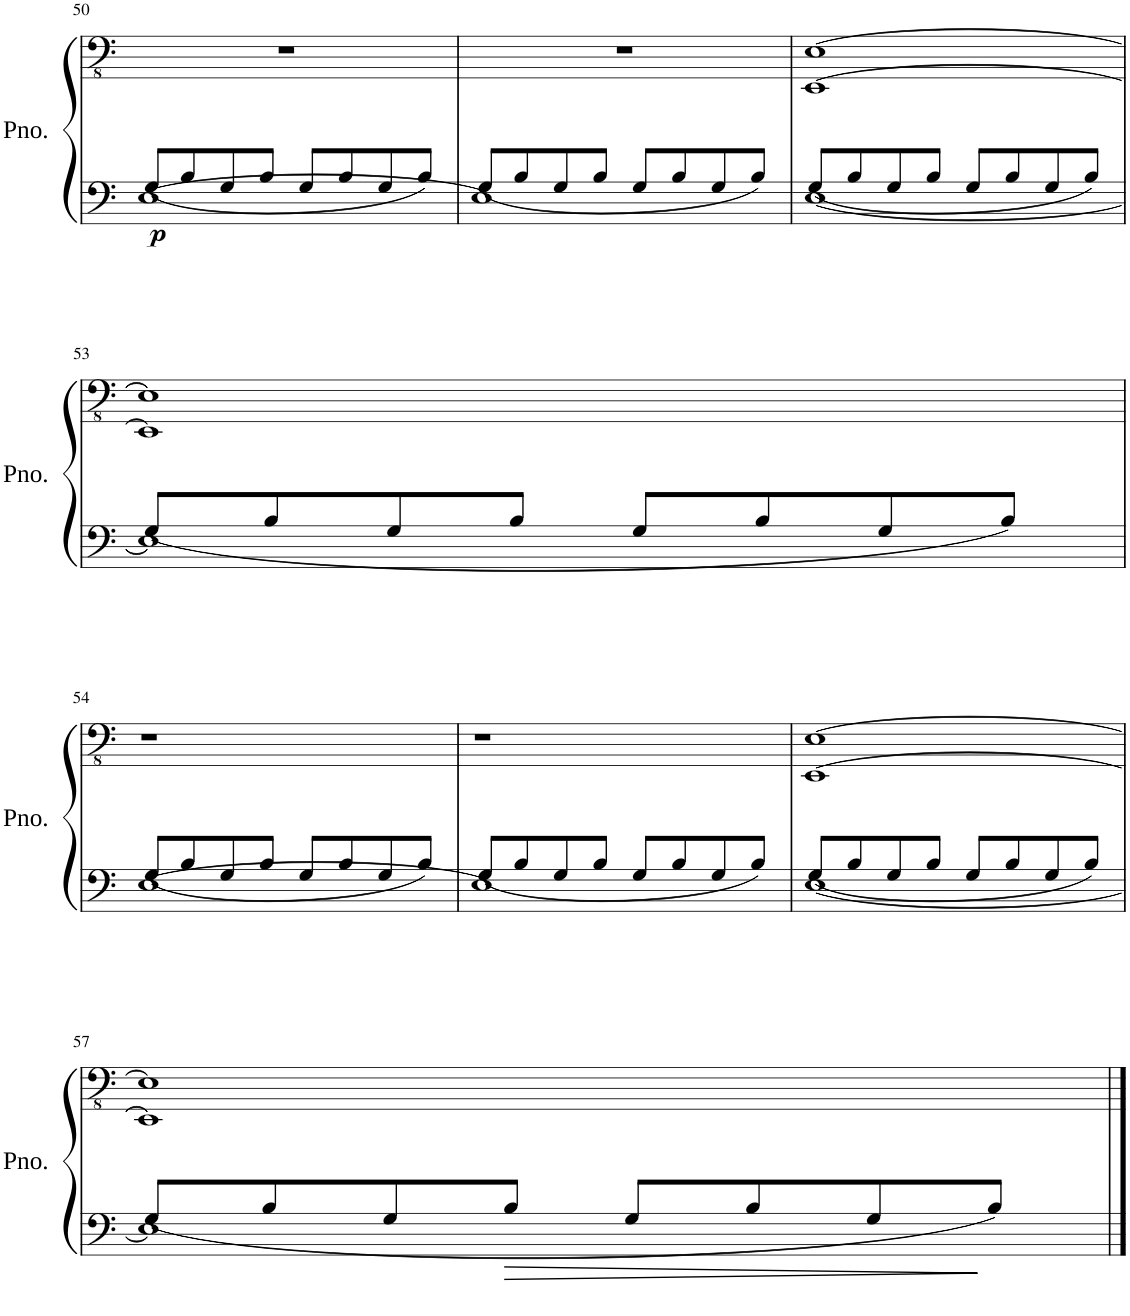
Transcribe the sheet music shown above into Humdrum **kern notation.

**kern	**kern	**dynam
*part1	*part1	*part1
*staff2	*staff1	*staff1/2
*I"Piano	*	*
*I'Pno.	*	*
!!LO:PB:g=z
*clefF4	*clefFv4	*
*k[]	*k[]	*
*M4/4	*M4/4	*
=50	=50	=50
*^	*	*
!	!	!	!LO:DY:b=2
[1E	8G/L	1r	p
.	8B/	.	.
.	8G/	.	.
.	8B/J	.	.
.	8G/L	.	.
.	8B/	.	.
.	8G/	.	.
.	8B/J	.	.
=51	=51	=51	=51
1E]	8G/L	1r	.
.	8B/	.	.
.	8G/	.	.
.	8B/J	.	.
.	8G/L	.	.
.	8B/	.	.
.	8G/	.	.
.	8B/J	.	.
=52	=52	=52	=52
*	*	*^	*
[1E	8G/L	[1EE	[1EEE	.
.	8B/	.	.	.
.	8G/	.	.	.
.	8B/J	.	.	.
.	8G/L	.	.	.
.	8B/	.	.	.
.	8G/	.	.	.
.	8B/J	.	.	.
!!LO:LB:g=z	!!
=53	=53	=53	=53	=53
1E]	8G/L	1EE]	1EEE]	.
.	8B/	.	.	.
.	8G/	.	.	.
.	8B/J	.	.	.
.	8G/L	.	.	.
.	8B/	.	.	.
.	8G/	.	.	.
.	8B/J	.	.	.
*	*	*v	*v	*
!!LO:LB:g=z
=54	=54	=54	=54
[1E	8G/L	1r	.
.	8B/	.	.
.	8G/	.	.
.	8B/J	.	.
.	8G/L	.	.
.	8B/	.	.
.	8G/	.	.
.	8B/J	.	.
=55	=55	=55	=55
1E]	8G/L	1r	.
.	8B/	.	.
.	8G/	.	.
.	8B/J	.	.
.	8G/L	.	.
.	8B/	.	.
.	8G/	.	.
.	8B/J	.	.
=56	=56	=56	=56
*	*	*^	*
[1E	8G/L	[1EE	[1EEE	.
.	8B/	.	.	.
.	8G/	.	.	.
.	8B/J	.	.	.
.	8G/L	.	.	.
.	8B/	.	.	.
.	8G/	.	.	.
.	8B/J	.	.	.
!!LO:LB:g=z	!!
=57	=57	=57	=57	=57
1E]	8G/L	1EE]	1EEE]	.
.	8B/	.	.	.
.	8G/	.	.	.
.	8B/J	.	.	.
.	8G/L	.	.	.
.	8B/	.	.	.
.	8G/	.	.	.
.	8B/J	.	.	.
*v	*v	*	*	*
*	*v	*v	*
==	==	==
*-	*-	*-
